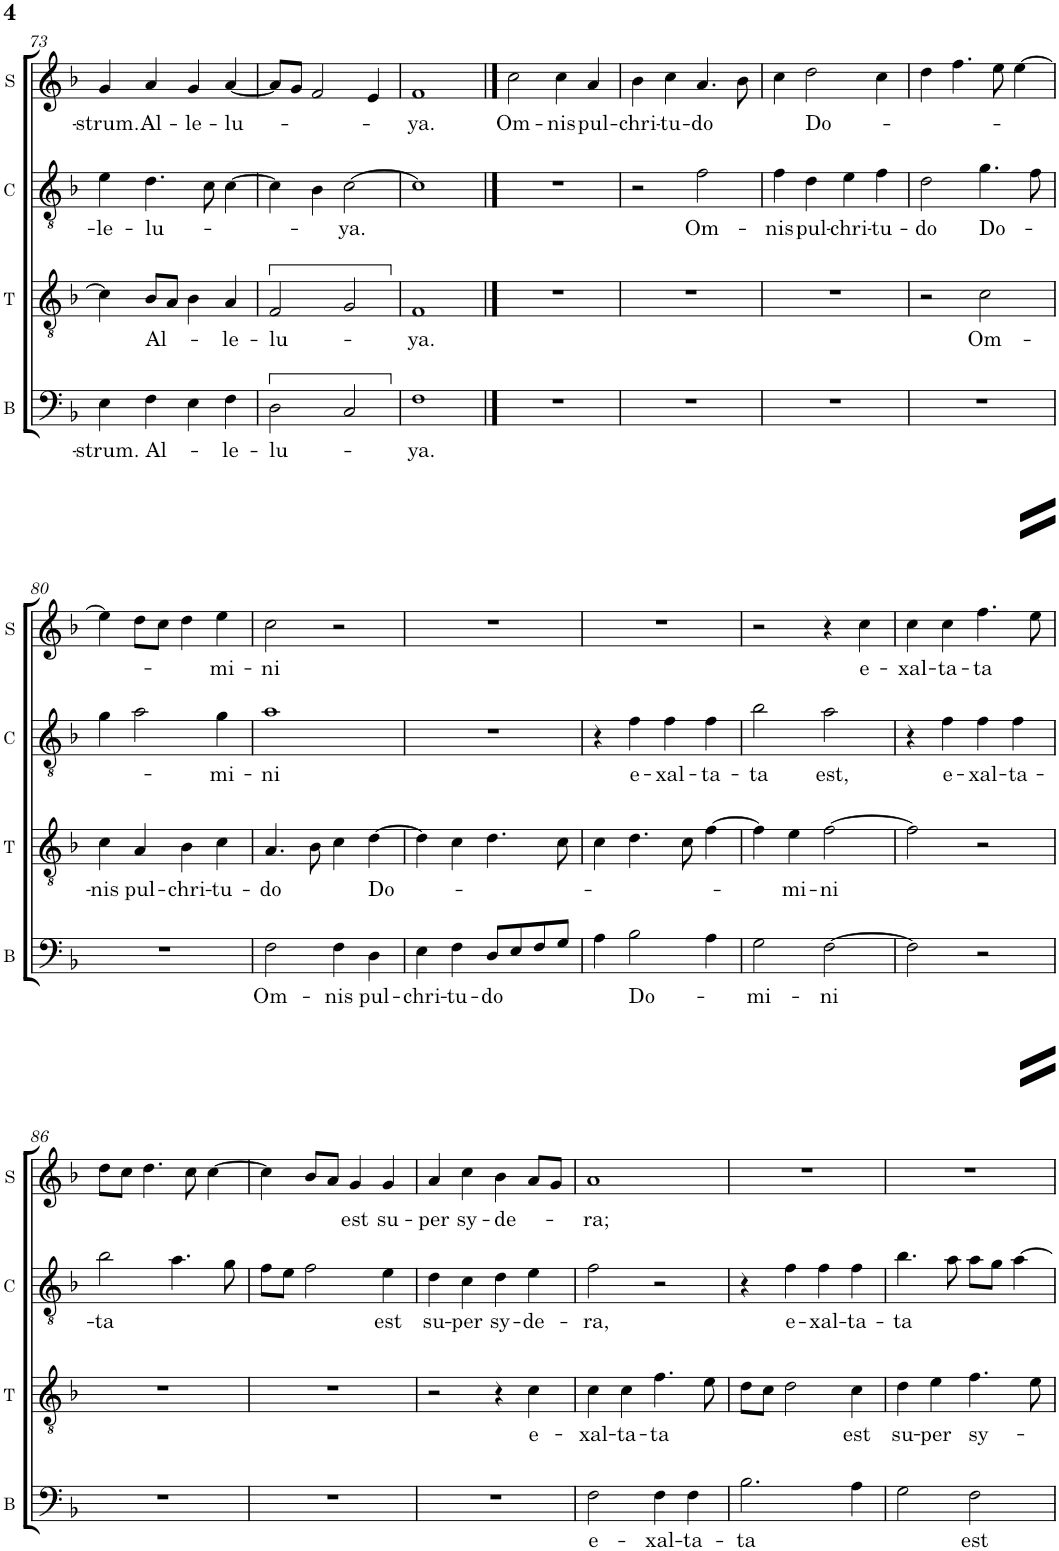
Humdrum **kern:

**kern	**text	**kern	**text	**kern	**text	**kern	**text
*part4	*part4	*part3	*part3	*part2	*part2	*part1	*part1
*staff4	*staff4	*staff3	*staff3	*staff2	*staff2	*staff1	*staff1
*I"B	*	*I"T	*	*I"C	*	*I"S	*
*I'B	*	*I'T	*	*I'C	*	*I'S	*
!!LO:PB:g=z
*clefF4	*	*clefGv2	*	*clefGv2	*	*clefG2	*
*k[b-]	*	*k[b-]	*	*k[b-]	*	*k[b-]	*
*M2/2	*	*M2/2	*	*M2/2	*	*M2/2	*
*met(c|)	*	*met(c|)	*	*met(c|)	*	*met(c|)	*
=73	=73	=73	=73	=73	=73	=73	=73
!	!LO:LY:b	!	!	!	!LO:LY:b	!	!LO:LY:b
4E\	strum.	4c\]	.	4e\	-le-	4g/	-strum.
!	!LO:LY:b	!	!LO:LY:b	!	!LO:LY:b	!	!LO:LY:b
4F\	Al-	8B-/L	Al-	4.d\	-lu-	4a/	Al-
.	.	8A/J	.	.	.	.	.
!	!	!	!	!	!	!	!LO:LY:b
4E\	.	4B-\	.	.	.	4g/	-le-
.	.	.	.	8c\	.	.	.
!	!LO:LY:b	!	!LO:LY:b	!	!	!	!LO:LY:b
4F\	-le-	4A/	-le-	[4c\	.	[4a/	-lu-
=74	=74	=74	=74	=74	=74	=74	=74
!	!LO:LY:b	!	!LO:LY:b	!	!	!	!
2D\	-lu-	2F/	-lu-	4c\]	.	8a/L]	.
.	.	.	.	.	.	8g/J	.
.	.	.	.	4B-\	.	2f/	.
!	!	!	!	!	!LO:LY:b	!	!
2C/	.	2G/	.	[2c\	-ya.	.	.
.	.	.	.	.	.	4e/	.
=75	=75	=75	=75	=75	=75	=75	=75
!	!LO:LY:b	!	!LO:LY:b	!	!	!	!LO:LY:b
1F	-ya.	1F	-ya.	1c]	.	1f	-ya.
==76	==76	==76	==76	==76	==76	==76	==76
!	!	!	!	!	!	!	!LO:LY:b
1r	.	1r	.	1r	.	2cc\	Om-
!	!	!	!	!	!	!	!LO:LY:b
.	.	.	.	.	.	4cc\	-nis
!	!	!	!	!	!	!	!LO:LY:b
.	.	.	.	.	.	4a/	pul-
=77	=77	=77	=77	=77	=77	=77	=77
!	!	!	!	!	!	!	!LO:LY:b
1r	.	1r	.	2r	.	4b-\	-chri-
!	!	!	!	!	!	!	!LO:LY:b
.	.	.	.	.	.	4cc\	-tu-
!	!	!	!	!	!LO:LY:b	!	!LO:LY:b
.	.	.	.	2f\	Om-	4.a/	-do
.	.	.	.	.	.	8b-\	.
=78	=78	=78	=78	=78	=78	=78	=78
!	!	!	!	!	!LO:LY:b	!	!
1r	.	1r	.	4f\	-nis	4cc\	.
!	!	!	!	!	!LO:LY:b	!	!LO:LY:b
.	.	.	.	4d\	pul-	2dd\	Do-
!	!	!	!	!	!LO:LY:b	!	!
.	.	.	.	4e\	-chri-	.	.
!	!	!	!	!	!LO:LY:b	!	!
.	.	.	.	4f\	-tu-	4cc\	.
=79	=79	=79	=79	=79	=79	=79	=79
!	!	!	!	!	!LO:LY:b	!	!
1r	.	2r	.	2d\	-do	4dd\	.
.	.	.	.	.	.	4.ff\	.
!	!	!	!LO:LY:b	!	!LO:LY:b	!	!
.	.	2c\	Om-	4.g\	Do-	.	.
.	.	.	.	.	.	8ee\	.
.	.	.	.	.	.	[4ee\	.
.	.	.	.	8f\	.	.	.
!!LO:LB:g=z
=80	=80	=80	=80	=80	=80	=80	=80
!	!	!	!LO:LY:b	!	!	!	!
1r	.	4c\	-nis	4g\	.	4ee\]	.
!	!	!	!LO:LY:b	!	!	!	!
.	.	4A/	pul-	2a\	.	8dd\L	.
.	.	.	.	.	.	8cc\J	.
!	!	!	!LO:LY:b	!	!	!	!
.	.	4B-\	-chri-	.	.	4dd\	.
!	!	!	!LO:LY:b	!	!LO:LY:b	!	!LO:LY:b
.	.	4c\	-tu-	4g\	-mi-	4ee\	-mi-
=81	=81	=81	=81	=81	=81	=81	=81
!	!LO:LY:b	!	!LO:LY:b	!	!LO:LY:b	!	!LO:LY:b
2F\	Om-	4.A/	-do	1a	-ni	2cc\	-ni
.	.	8B-\	.	.	.	.	.
!	!LO:LY:b	!	!	!	!	!	!
4F\	-nis	4c\	.	.	.	2r	.
!	!LO:LY:b	!	!LO:LY:b	!	!	!	!
4D\	pul-	[4d\	Do-	.	.	.	.
=82	=82	=82	=82	=82	=82	=82	=82
!	!LO:LY:b	!	!	!	!	!	!
4E\	-chri-	4d\]	.	1r	.	1r	.
!	!LO:LY:b	!	!	!	!	!	!
4F\	-tu-	4c\	.	.	.	.	.
!	!LO:LY:b	!	!	!	!	!	!
8D/L	-do	4.d\	.	.	.	.	.
8E/	.	.	.	.	.	.	.
8F/	.	.	.	.	.	.	.
8G/J	.	8c\	.	.	.	.	.
=83	=83	=83	=83	=83	=83	=83	=83
4A\	.	4c\	.	4r	.	1r	.
!	!LO:LY:b	!	!	!	!LO:LY:b	!	!
2B-\	Do-	4.d\	.	4f\	e-	.	.
!	!	!	!	!	!LO:LY:b	!	!
.	.	.	.	4f\	-xal-	.	.
.	.	8c\	.	.	.	.	.
!	!	!	!	!	!LO:LY:b	!	!
4A\	.	[4f\	.	4f\	-ta-	.	.
=84	=84	=84	=84	=84	=84	=84	=84
!	!LO:LY:b	!	!	!	!LO:LY:b	!	!
2G\	-mi-	4f\]	.	2b-\	-ta	2r	.
!	!	!	!LO:LY:b	!	!	!	!
.	.	4e\	-mi-	.	.	.	.
!	!LO:LY:b	!	!LO:LY:b	!	!LO:LY:b	!	!
[2F\	-ni	[2f\	-ni	2a\	est,	4r	.
!	!	!	!	!	!	!	!LO:LY:b
.	.	.	.	.	.	4cc\	e-
=85	=85	=85	=85	=85	=85	=85	=85
!	!	!	!	!	!	!	!LO:LY:b
2F\]	.	2f\]	.	4r	.	4cc\	-xal-
!	!	!	!	!	!LO:LY:b	!	!LO:LY:b
.	.	.	.	4f\	e-	4cc\	-ta-
!	!	!	!	!	!LO:LY:b	!	!LO:LY:b
2r	.	2r	.	4f\	-xal-	4.ff\	-ta
!	!	!	!	!	!LO:LY:b	!	!
.	.	.	.	4f\	-ta-	.	.
.	.	.	.	.	.	8ee\	.
!!LO:LB:g=z
=86	=86	=86	=86	=86	=86	=86	=86
!	!	!	!	!	!LO:LY:b	!	!
1r	.	1r	.	2b-\	-ta	8dd\L	.
.	.	.	.	.	.	8cc\J	.
.	.	.	.	.	.	4.dd\	.
.	.	.	.	4.a\	.	.	.
.	.	.	.	.	.	8cc\	.
.	.	.	.	.	.	[4cc\	.
.	.	.	.	8g\	.	.	.
=87	=87	=87	=87	=87	=87	=87	=87
1r	.	1r	.	8f\L	.	4cc\]	.
.	.	.	.	8e\J	.	.	.
.	.	.	.	2f\	.	8b-/L	.
.	.	.	.	.	.	8a/J	.
!	!	!	!	!	!	!	!LO:LY:b
.	.	.	.	.	.	4g/	est
!	!	!	!	!	!LO:LY:b	!	!LO:LY:b
.	.	.	.	4e\	est	4g/	su-
=88	=88	=88	=88	=88	=88	=88	=88
!	!	!	!	!	!LO:LY:b	!	!LO:LY:b
1r	.	2r	.	4d\	su-	4a/	-per
!	!	!	!	!	!LO:LY:b	!	!LO:LY:b
.	.	.	.	4c\	-per	4cc\	sy-
!	!	!	!	!	!LO:LY:b	!	!LO:LY:b
.	.	4r	.	4d\	sy-	4b-\	-de-
!	!	!	!LO:LY:b	!	!LO:LY:b	!	!
.	.	4c\	e-	4e\	-de-	8a/L	.
.	.	.	.	.	.	8g/J	.
=89	=89	=89	=89	=89	=89	=89	=89
!	!LO:LY:b	!	!LO:LY:b	!	!LO:LY:b	!	!LO:LY:b
2F\	e-	4c\	-xal-	2f\	-ra,	1a	-ra;
!	!	!	!LO:LY:b	!	!	!	!
.	.	4c\	-ta-	.	.	.	.
!	!LO:LY:b	!	!LO:LY:b	!	!	!	!
4F\	-xal-	4.f\	-ta	2r	.	.	.
!	!LO:LY:b	!	!	!	!	!	!
4F\	-ta-	.	.	.	.	.	.
.	.	8e\	.	.	.	.	.
=90	=90	=90	=90	=90	=90	=90	=90
!	!LO:LY:b	!	!	!	!	!	!
2.B-\	-ta	8d\L	.	4r	.	1r	.
.	.	8c\J	.	.	.	.	.
!	!	!	!	!	!LO:LY:b	!	!
.	.	2d\	.	4f\	e-	.	.
!	!	!	!	!	!LO:LY:b	!	!
.	.	.	.	4f\	-xal-	.	.
!	!	!	!LO:LY:b	!	!LO:LY:b	!	!
4A\	.	4c\	est	4f\	-ta-	.	.
=91	=91	=91	=91	=91	=91	=91	=91
!	!	!	!LO:LY:b	!	!LO:LY:b	!	!
2G\	.	4d\	su-	4.b-\	-ta	1r	.
!	!	!	!LO:LY:b	!	!	!	!
.	.	4e\	-per	.	.	.	.
.	.	.	.	8a\	.	.	.
!	!LO:LY:b	!	!LO:LY:b	!	!	!	!
2F\	est	4.f\	sy-	8a\L	.	.	.
.	.	.	.	8g\J	.	.	.
.	.	.	.	[4a\	.	.	.
.	.	8e\	.	.	.	.	.
=	=	=	=	=	=	=	=
*-	*-	*-	*-	*-	*-	*-	*-
